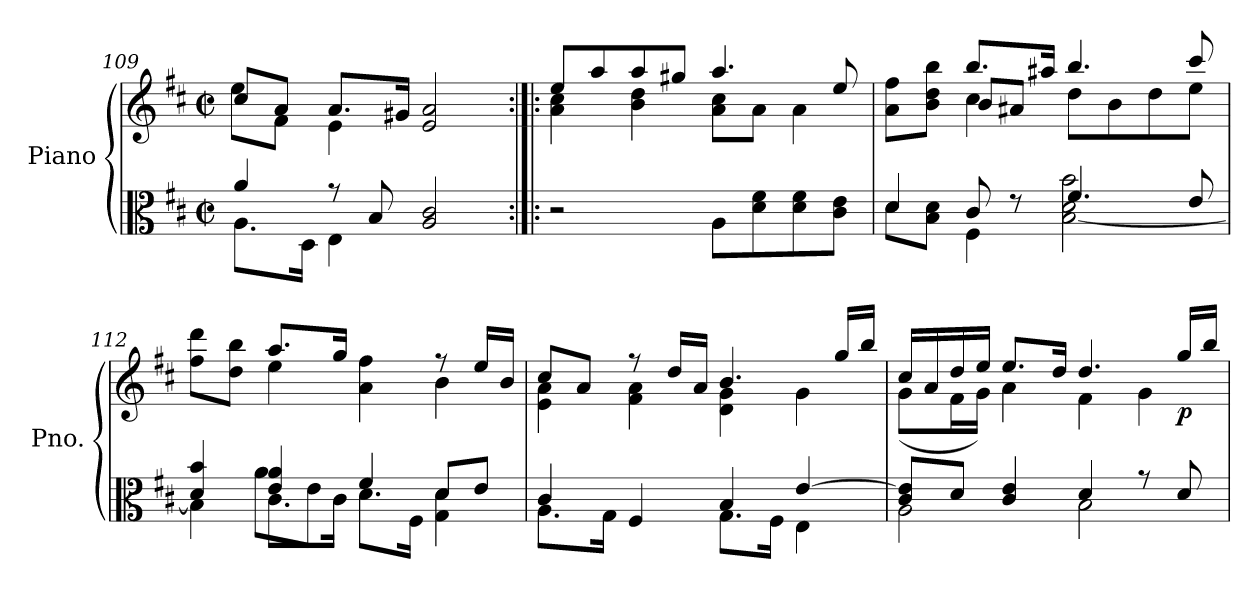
**kern	**kern	**dynam
*part1	*part1	*part1
*staff2	*staff1	*staff1/2
*I"Piano	*	*
*I'Pno.	*	*
!!LO:PB:g=z
*clefC3	*clefG2	*
*k[f#c#]	*k[f#c#]	*
*M2/2	*M2/2	*
*met(c|)	*met(c|)	*
=109	=109	=109
*^	*^	*
4a/	8.A\L	8cc#/L	8ee\L	.
.	.	8a/J	8f#\J	.
.	16D\Jk	.	.	.
8r	4E\	8.a/L	4e\	.
8B/	.	.	.	.
.	.	16g#X/Jk	.	.
2A/ 2c#/	2ryy	2e/ 2a/	2ryy	.
*v	*v	*	*	*
=110:|!|:	=110:|!|:	=110:|!|:	=110:|!|:
2r	8ee/L	4a\ 4cc#\	.
.	8aa/	.	.
.	8aa/	4b\ 4dd\	.
.	8gg#X/J	.	.
8A\L	4.aa/	8a\ 8cc#\L	.
8d\ 8f#\	.	8a\J	.
8d\ 8f#\	.	4a\	.
8c#\ 8e\J	8ee/	.	.
=111	=111	=111	=111
*^	*	*^	*
4d/	8d\L	8a\ 8ff#\L	4ryy	4ryy	.
.	8B\ 8d\J	8b\ 8dd\ 8bb\J	.	.	.
8c#/	4F#\	8.bb/L	4cc#\	8b/L	.
8r	.	.	.	8a#X/J	.
.	.	16aa#X/Jk	.	.	.
4.f#/	[2B\ 2d\ 2b\	4.bb/	8dd\L	2ryy	.
.	.	.	8b\	.	.
.	.	.	8dd\	.	.
8e/	.	8ccc#/	8ee\J	.	.
*	*	*	*v	*v	*
!!LO:LB:g=z
=112	=112	=112	=112	=112
*	*^	*	*	*
4d/ 4b/	4B\]	4ryy	8ff#\ 8ddd\L	4ryy	.
.	.	.	8dd\ 8bb\J	.	.
4e/ 4a/	8.c#\L	8a\L	8.aa/L	4ee\	.
.	.	8e\J	.	.	.
.	16c#\Jk	.	16gg/Jk	.	.
4f#/	8.d\L	2ryy	4a\ 4ff#\	4ryy	.
.	16F#\Jk	.	.	.	.
8d/L	4G\ 4d\	.	8r	4b\	.
8e/J	.	.	16ee/LL	.	.
.	.	.	16b/JJ	.	.
*	*v	*v	*	*	*
=113	=113	=113	=113	=113
4c#/	8.A\L	8cc#/L	4e\ 4a\	.
.	.	8a/J	.	.
.	16G\Jk	.	.	.
4ryy	4F#/	8r	4f#\ 4a\	.
.	.	16dd/LL	.	.
.	.	16a/JJ	.	.
4B/	8.G\L	4.b/	4d\ 4g\	.
.	16F#\Jk	.	.	.
[4e/	4E\	.	4g\	.
.	.	16gg/LL	.	.
.	.	16bb/JJ	.	.
=114	=114	=114	=114	=114
8c#/ 8e/]L	2A\	16cc#/LL	(<8g\L	.
.	.	16a/	.	.
8d/J	.	16dd/	16f#\L	.
.	.	16ee/JJ	16g\JJ)	.
4c#/ 4e/	.	8.ee/L	4a\	.
.	.	16dd/Jk	.	.
4d/	2B\	4.dd/	4f#\	.
8r	.	.	4g\	.
!	!	!	!	!LO:DY:b
8d/	.	16gg/LL	.	p
.	.	16bb/JJ	.	.
*v	*v	*	*	*
*	*v	*v	*
=	=	=
*-	*-	*-
